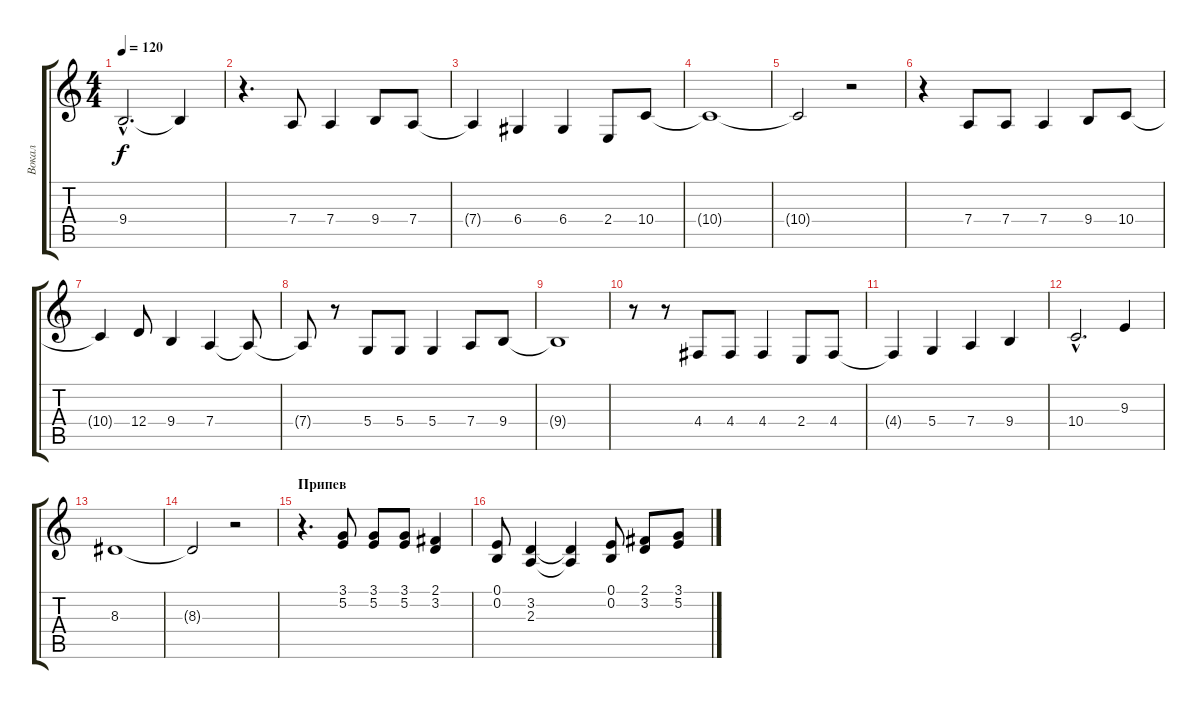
\track ("Вокал" "Вокал") {instrument baritonesax}
\staff {score tabs}
\tuning (E4 B3 G3 D3 A2 E2) {hide}
\ts (4 4)
\tempo 120
\clef g2
\ks c
9.4{hac t}.2{d dy f} 9.4{t}.4 |
r.4{d} 7.4.8 7.4.4 9.4.8 7.4.8 |
7.4{t}.4 6.4.4 6.4.4 2.4.8 10.4.8 |
10.4{t}.1 |
10.4{t}.2 r.2 |
r.4 7.4.8 7.4.8 7.4.4 9.4.8 10.4.8 |
10.4{t}.4 12.4.8 9.4.4 7.4.4 7.4{t}.8 |
7.4{t}.8 r.8 5.4.8 5.4.8 5.4.4 7.4.8 9.4.8 |
9.4{t}.1 |
r.8 r.8 4.4.8 4.4.8 4.4.4 2.4.8 4.4.8 |
4.4{t}.4 5.4.4 7.4.4 9.4.4 |
10.4{hac}.2{d} 9.3.4 |
8.3.1 |
8.3{t}.2 r.2 |
\section ("" "Припев")
r.4{d} (3.1 5.2).8 (3.1 5.2).8 (3.1 5.2).8 (2.1 3.2).4 |
(0.1 0.2).8 (3.2 2.3).4 (3.2{t} 2.3{t}).4 (0.1 0.2).8 (2.1 3.2).8 (3.1 5.2).8
